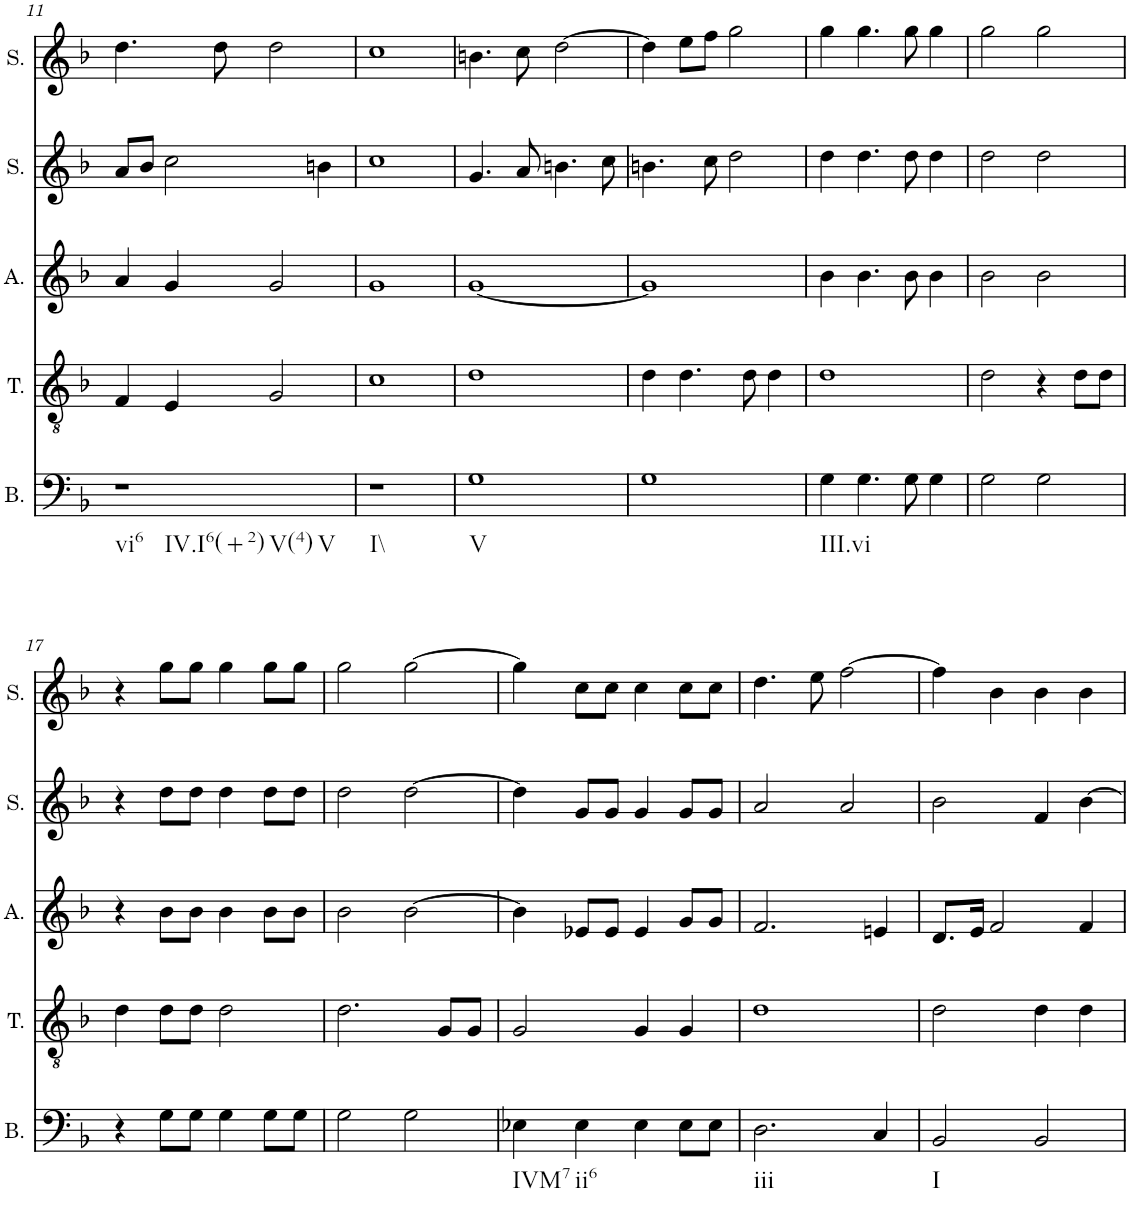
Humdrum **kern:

**kern	**kern	**kern	**kern	**kern
*part5	*part4	*part3	*part2	*part1
*staff5	*staff4	*staff3	*staff2	*staff1
*I"Bass	*I"Tenor	*I"Alto	*I"Soprano	*I"Soprano
*I'B.	*I'T.	*I'A.	*I'S.	*I'S.
!!LO:PB:g=z
*clefF4	*clefGv2	*clefG2	*clefG2	*clefG2
*k[b-]	*k[b-]	*k[b-]	*k[b-]	*k[b-]
*M4/4	*M4/4	*M4/4	*M4/4	*M4/4
=11	=11	=11	=11	=11
!LO:TX:b:t=vi6	!	!	!	!
!LO:TX:b:t=IV.I6(+2)	!	!	!	!
!LO:TX:b:t=V(4)	!	!	!	!
!LO:TX:b:t=V	!	!	!	!
1r	4F/	4a/	8a/L	4.dd\
.	.	.	8b-/J	.
.	4E/	4g/	2cc\	.
.	.	.	.	8dd\
.	2G/	2g/	.	2dd\
.	.	.	4bn\	.
=12	=12	=12	=12	=12
!LO:TX:b:t=I\\	!	!	!	!
1r	1c	1g	1cc	1cc
=13	=13	=13	=13	=13
!LO:TX:b:t=V	!	!	!	!
1G	1d	[1g	4.g/	4.bn\
.	.	.	8a/	8cc\
.	.	.	4.bn\	[2dd\
.	.	.	8cc\	.
=14	=14	=14	=14	=14
1G	4d\	1g]	4.bn\	4dd\]
.	4.d\	.	.	8ee\L
.	.	.	8cc\	8ff\J
.	.	.	2dd\	2gg\
.	8d\	.	.	.
.	4d\	.	.	.
=15	=15	=15	=15	=15
!LO:TX:b:t=III.vi	!	!	!	!
4G\	1d	4b-\	4dd\	4gg\
4.G\	.	4.b-\	4.dd\	4.gg\
8G\	.	8b-\	8dd\	8gg\
4G\	.	4b-\	4dd\	4gg\
=16	=16	=16	=16	=16
2G\	2d\	2b-\	2dd\	2gg\
2G\	4r	2b-\	2dd\	2gg\
.	8d\L	.	.	.
.	8d\J	.	.	.
!!LO:LB:g=z
=17	=17	=17	=17	=17
4r	4d\	4r	4r	4r
8G\L	8d\L	8b-\L	8dd\L	8gg\L
8G\J	8d\J	8b-\J	8dd\J	8gg\J
4G\	2d\	4b-\	4dd\	4gg\
8G\L	.	8b-\L	8dd\L	8gg\L
8G\J	.	8b-\J	8dd\J	8gg\J
=18	=18	=18	=18	=18
2G\	2.d\	2b-\	2dd\	2gg\
2G\	.	[2b-\	[2dd\	[2gg\
.	8G/L	.	.	.
.	8G/J	.	.	.
=19	=19	=19	=19	=19
!LO:TX:b:t=IVM7	!	!	!	!
4E-X\	2G/	4b-\]	4dd\]	4gg\]
!LO:TX:b:t=ii6	!	!	!	!
4E-\	.	8e-X/L	8g/L	8cc\L
.	.	8e-/J	8g/J	8cc\J
4E-\	4G/	4e-/	4g/	4cc\
8E-\L	4G/	8g/L	8g/L	8cc\L
8E-\J	.	8g/J	8g/J	8cc\J
=20	=20	=20	=20	=20
!LO:TX:b:t=iii	!	!	!	!
2.D\	1d	2.f/	2a/	4.dd\
.	.	.	.	8ee\
.	.	.	2a/	[2ff\
4C/	.	4en/	.	.
=21	=21	=21	=21	=21
!LO:TX:b:t=I	!	!	!	!
2BB-/	2d\	8.d/L	2b-\	4ff\]
.	.	16e/Jk	.	.
.	.	2f/	.	4b-\
2BB-/	4d\	.	4f/	4b-\
.	4d\	4f/	[4b-\	4b-\
=	=	=	=	=
*-	*-	*-	*-	*-
